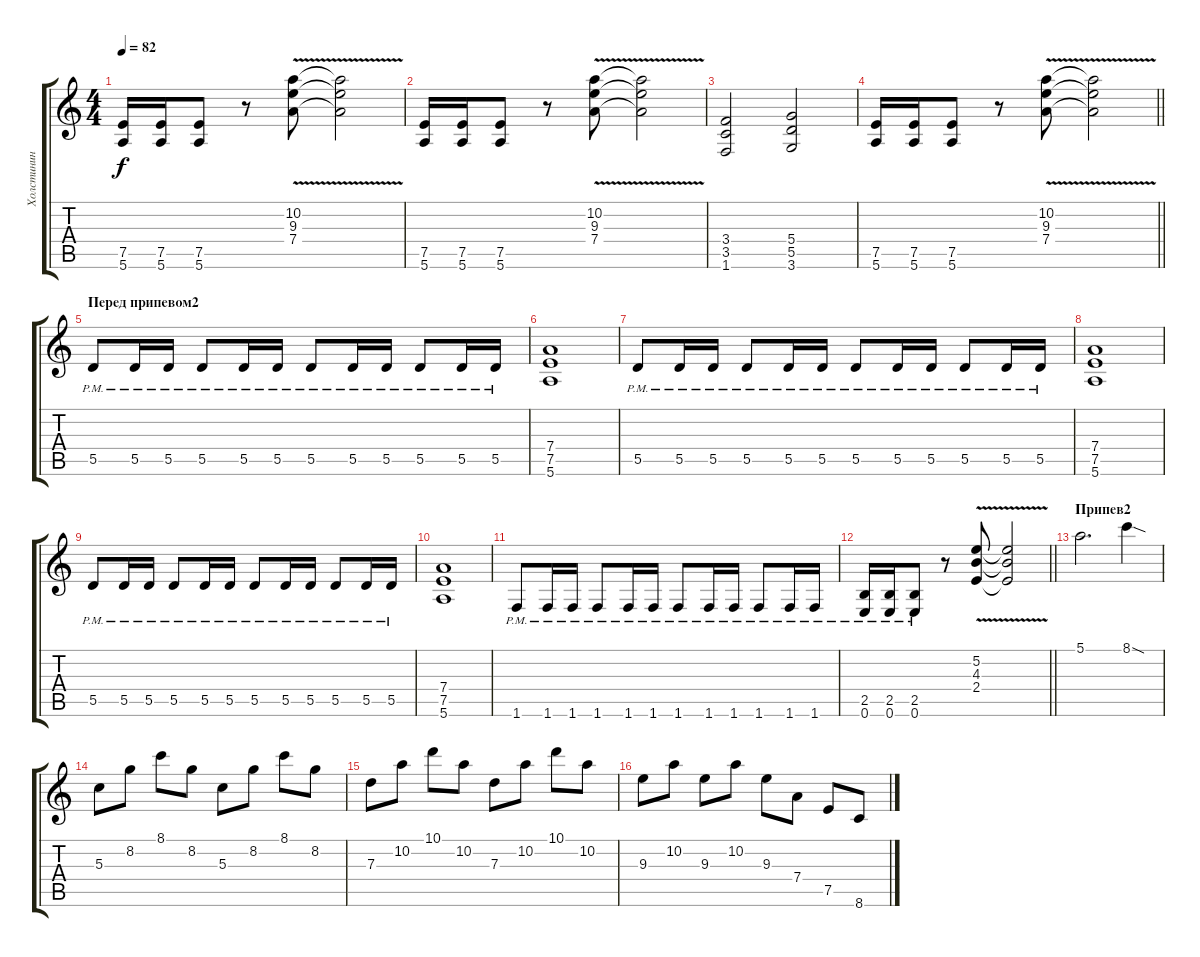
\track ("Холстинин 2" "Холстинин ") {instrument overdrivenguitar}
\staff {score tabs}
\tuning (E4 B3 G3 D3 A2 E2) {hide}
\ts (4 4)
\tempo 82
\clef g2
\ks c
(7.5 5.6).16{dy f} (7.5 5.6).16 (7.5 5.6).8 r.8 (10.2{v} 9.3{v} 7.4{v}).8 (10.2{t} 9.3{t} 7.4{t}).2 |
(7.5 5.6).16 (7.5 5.6).16 (7.5 5.6).8 r.8 (10.2{v} 9.3{v} 7.4{v}).8 (10.2{t} 9.3{t} 7.4{t}).2 |
(3.4 3.5 1.6).2 (5.4 5.5 3.6).2 |
\barLineRight lightlight
(7.5 5.6).16 (7.5 5.6).16 (7.5 5.6).8 r.8 (10.2{v} 9.3{v} 7.4{v}).8 (10.2{t} 9.3{t} 7.4{t}).2 |
\section ("" "Перед припевом2")
5.5{pm}.8 5.5{pm}.16 5.5{pm}.16 5.5{pm}.8 5.5{pm}.16 5.5{pm}.16 5.5{pm}.8 5.5{pm}.16 5.5{pm}.16 5.5{pm}.8 5.5{pm}.16 5.5{pm}.16 |
(7.4 7.5 5.6).1 |
5.5{pm}.8 5.5{pm}.16 5.5{pm}.16 5.5{pm}.8 5.5{pm}.16 5.5{pm}.16 5.5{pm}.8 5.5{pm}.16 5.5{pm}.16 5.5{pm}.8 5.5{pm}.16 5.5{pm}.16 |
(7.4 7.5 5.6).1 |
5.5{pm}.8 5.5{pm}.16 5.5{pm}.16 5.5{pm}.8 5.5{pm}.16 5.5{pm}.16 5.5{pm}.8 5.5{pm}.16 5.5{pm}.16 5.5{pm}.8 5.5{pm}.16 5.5{pm}.16 |
(7.4 7.5 5.6).1 |
1.6{pm}.8 1.6{pm}.16 1.6{pm}.16 1.6{pm}.8 1.6{pm}.16 1.6{pm}.16 1.6{pm}.8 1.6{pm}.16 1.6{pm}.16 1.6{pm}.8 1.6{pm}.16 1.6{pm}.16 |
\barLineRight lightlight
(2.5 0.6{pm}).16 (2.5 0.6{pm}).16 (2.5 0.6{pm}).8 r.8 (5.2{v} 4.3{v} 2.4{v}).8 (5.2{t} 4.3{t} 2.4{t}).2 |
\section ("" "Припев2")
5.1.2{d} 8.1{sod}.4 |
5.3.8 8.2.8 8.1.8 8.2.8 5.3.8 8.2.8 8.1.8 8.2.8 |
7.3.8 10.2.8 10.1.8 10.2.8 7.3.8 10.2.8 10.1.8 10.2.8 |
9.3.8 10.2.8 9.3.8 10.2.8 9.3.8 7.4.8 7.5.8 8.6.8
